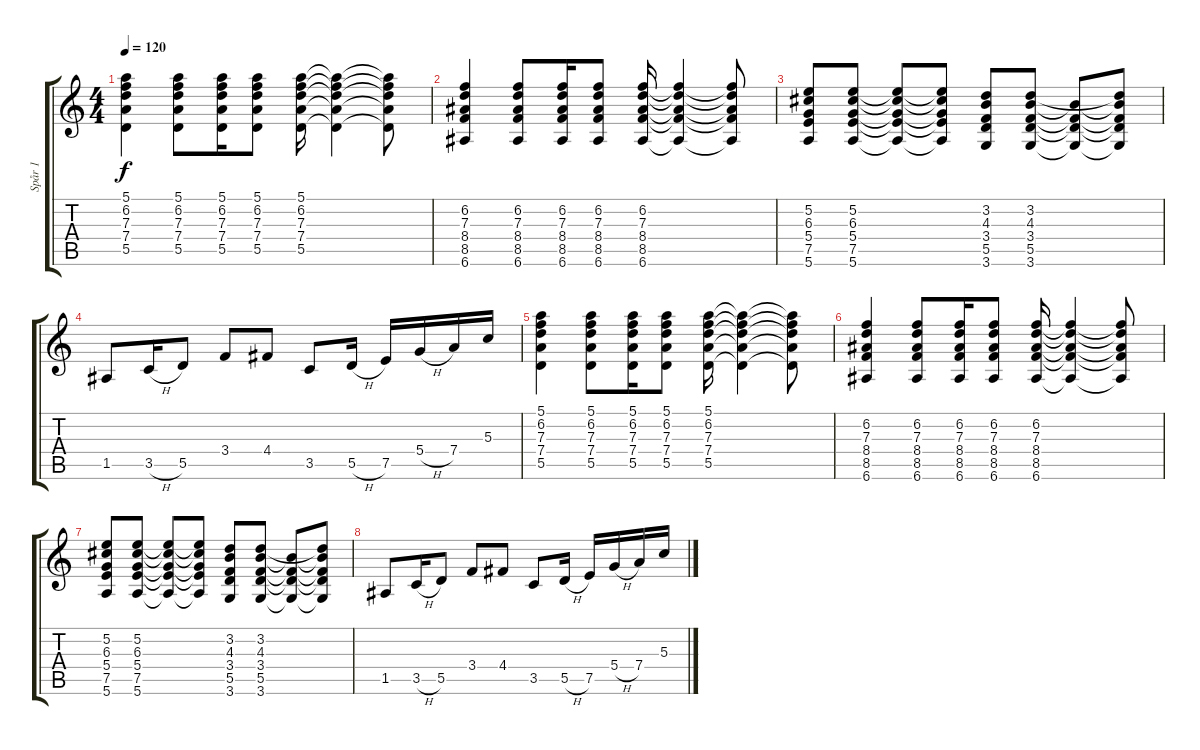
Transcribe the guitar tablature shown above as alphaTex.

\track ("Spår 1" "Spår 1") {instrument electricguitarjazz}
\staff {score tabs}
\tuning (E4 B3 G3 D3 A2 E2) {hide}
\ts (4 4)
\tempo 120
\clef g2
\ks c
(5.1 6.2 7.3 7.4 5.5).4{dy f} (5.1 6.2 7.3 7.4 5.5).8 (5.1 6.2 7.3 7.4 5.5).16 (5.1 6.2 7.3 7.4 5.5).8 (5.1 6.2 7.3 7.4 5.5).16 (5.1{t} 6.2{t} 7.3{t} 7.4{t} 5.5{t}).4 (5.1{t} 6.2{t} 7.3{t} 7.4{t} 5.5{t}).8 |
(6.2 7.3 8.4 8.5 6.6).4 (6.2 7.3 8.4 8.5 6.6).8 (6.2 7.3 8.4 8.5 6.6).16 (6.2 7.3 8.4 8.5 6.6).8 (6.2 7.3 8.4 8.5 6.6).16 (6.2{t} 7.3{t} 8.4{t} 8.5{t} 6.6{t}).4 (6.2{t} 7.3{t} 8.4{t} 8.5{t} 6.6{t}).8 |
(5.2 6.3 5.4 7.5 5.6).8 (5.2 6.3 5.4 7.5 5.6).8 (5.2{t} 6.3{t} 5.4{t} 7.5{t} 5.6{t}).8 (5.2{t} 6.3{t} 5.4{t} 7.5{t} 5.6{t}).8 (3.2 4.3 3.4 5.5 3.6).8 (3.2 4.3 3.4 5.5 3.6).8 (4.3{t} 3.4{t} 5.5{t} 3.6{t}).8 (3.2{t} 4.3{t} 3.4{t} 5.5{t} 3.6{t}).8 |
1.5.8 3.5{h}.16 5.5.8 3.4.8 4.4.8 3.5.8 5.5{h}.16 7.5.16 5.4{h}.16 7.4.16 5.3.16 |
(5.1 6.2 7.3 7.4 5.5).4 (5.1 6.2 7.3 7.4 5.5).8 (5.1 6.2 7.3 7.4 5.5).16 (5.1 6.2 7.3 7.4 5.5).8 (5.1 6.2 7.3 7.4 5.5).16 (5.1{t} 6.2{t} 7.3{t} 7.4{t} 5.5{t}).4 (5.1{t} 6.2{t} 7.3{t} 7.4{t} 5.5{t}).8 |
(6.2 7.3 8.4 8.5 6.6).4 (6.2 7.3 8.4 8.5 6.6).8 (6.2 7.3 8.4 8.5 6.6).16 (6.2 7.3 8.4 8.5 6.6).8 (6.2 7.3 8.4 8.5 6.6).16 (6.2{t} 7.3{t} 8.4{t} 8.5{t} 6.6{t}).4 (6.2{t} 7.3{t} 8.4{t} 8.5{t} 6.6{t}).8 |
(5.2 6.3 5.4 7.5 5.6).8 (5.2 6.3 5.4 7.5 5.6).8 (5.2{t} 6.3{t} 5.4{t} 7.5{t} 5.6{t}).8 (5.2{t} 6.3{t} 5.4{t} 7.5{t} 5.6{t}).8 (3.2 4.3 3.4 5.5 3.6).8 (3.2 4.3 3.4 5.5 3.6).8 (4.3{t} 3.4{t} 5.5{t} 3.6{t}).8 (3.2{t} 4.3{t} 3.4{t} 5.5{t} 3.6{t}).8 |
1.5.8 3.5{h}.16 5.5.8 3.4.8 4.4.8 3.5.8 5.5{h}.16 7.5.16 5.4{h}.16 7.4.16 5.3.16
